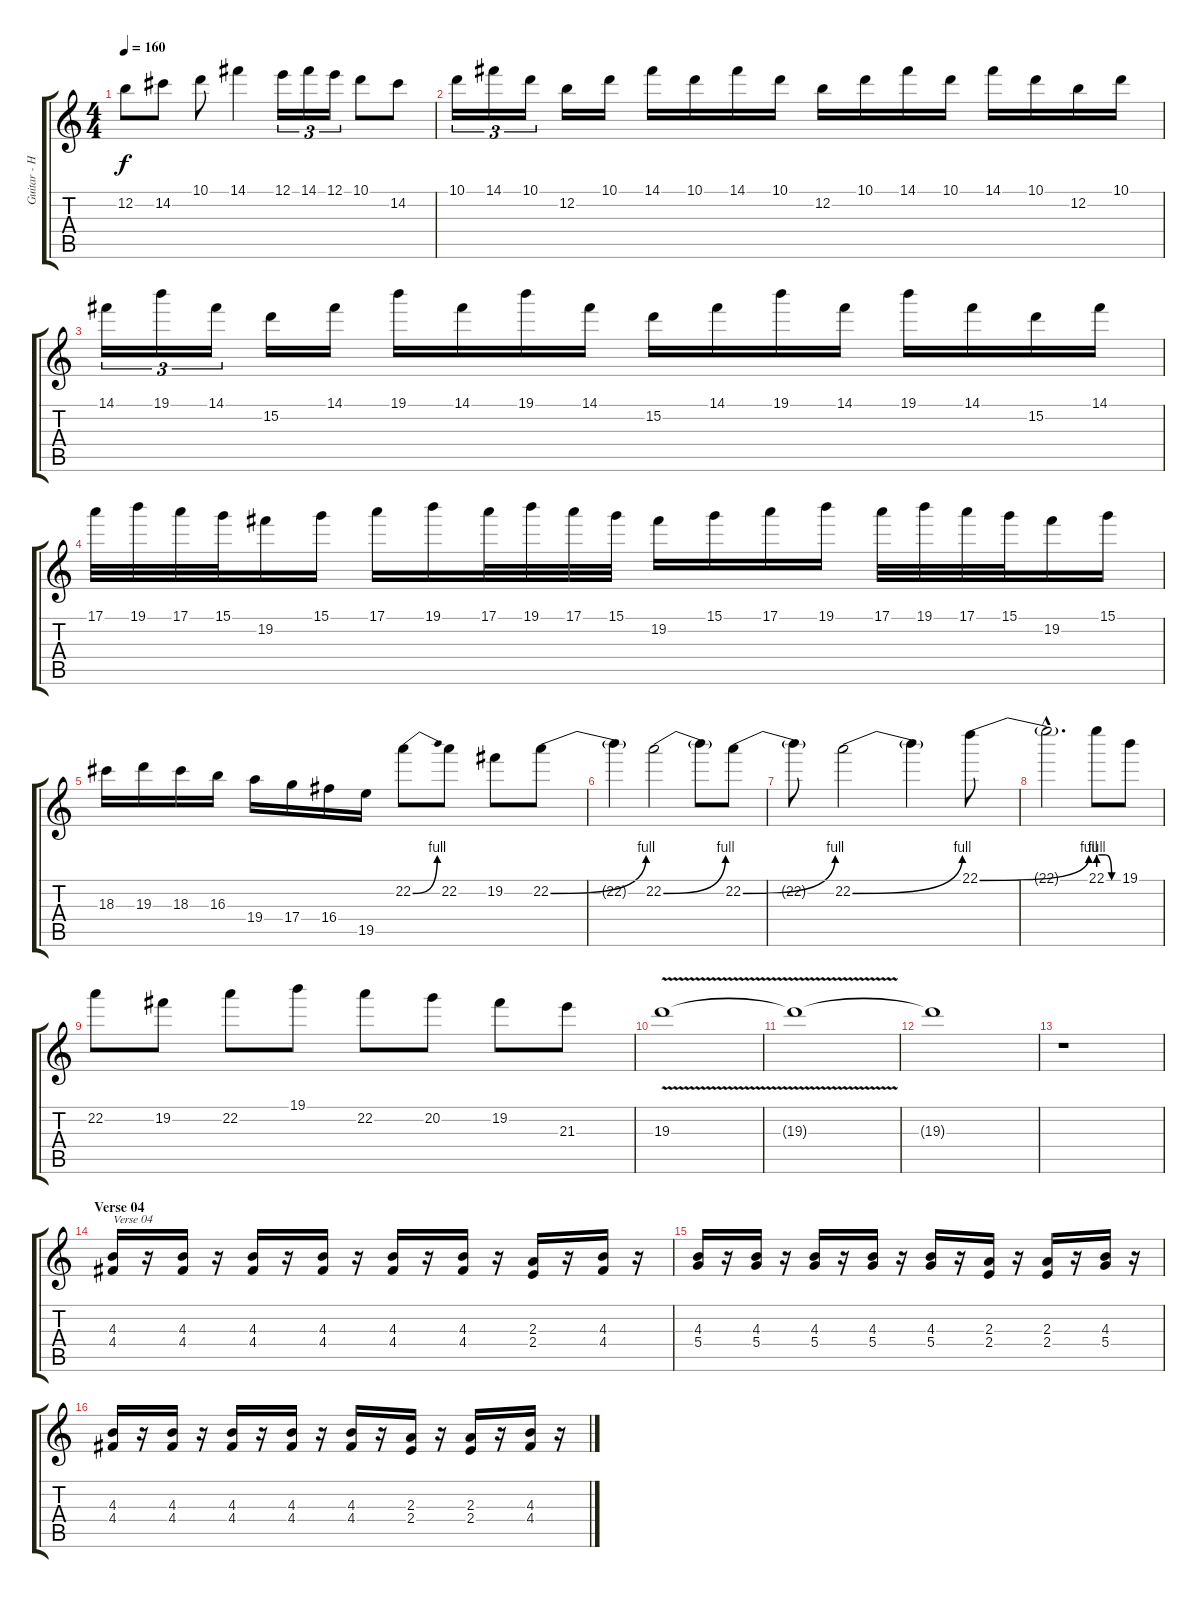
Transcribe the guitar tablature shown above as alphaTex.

\track ("Guitar - Henjo Richter" "Guitar - H") {instrument distortionguitar}
\staff {score tabs}
\tuning (E4 B3 G3 D3 A2 E2) {hide}
\ts (4 4)
\tempo 160
\clef g2
\ks c
12.2.8{dy f} 14.2.8 10.1.8 14.1.4 12.1.16{tu (3 2)} 14.1.16{tu (3 2)} 12.1.16{tu (3 2)} 10.1.8 14.2.8 |
10.1.16{tu (3 2)} 14.1.16{tu (3 2)} 10.1.16{tu (3 2)} 12.2.16 10.1.16 14.1.16 10.1.16 14.1.16 10.1.16 12.2.16 10.1.16 14.1.16 10.1.16 14.1.16 10.1.16 12.2.16 10.1.16 |
14.1.16{tu (3 2)} 19.1.16{tu (3 2)} 14.1.16{tu (3 2)} 15.2.16 14.1.16 19.1.16 14.1.16 19.1.16 14.1.16 15.2.16 14.1.16 19.1.16 14.1.16 19.1.16 14.1.16 15.2.16 14.1.16 |
17.1.32 19.1.32 17.1.32 15.1.32 19.2.16 15.1.16 17.1.16 19.1.16 17.1.32 19.1.32 17.1.32 15.1.32 19.2.16 15.1.16 17.1.16 19.1.16 17.1.32 19.1.32 17.1.32 15.1.32 19.2.16 15.1.16 |
18.3.16 19.3.16 18.3.16 16.3.16 19.4.16 17.4.16 16.4.16 19.5.16 22.2{be (bend 0 0 60 4)}.8 22.2.8 19.2.8 22.2{be (bend 0 0 60 4)}.8 |
22.2{t}.4 22.2{be (bend 0 0 60 4)}.2 22.2{t}.8 22.2{be (bend 0 0 60 4)}.8 |
22.2{t}.8 22.2{be (bend 0 0 60 4)}.2 22.2{t}.4 22.1{be (bend 0 0 60 4)}.8 |
22.1{hac t}.2{d} 22.1{be (custom 0 4 20 4 40 0 60 0)}.8 19.1.8 |
22.2.8 19.2.8 22.2.8 19.1.8 22.2.8 20.2.8 19.2.8 21.3.8 |
19.3{v}.1 |
19.3{t}.1{volume 0} |
19.3{t}.1 |
r.1{volume 13} |
\section ("" "Verse 04")
(4.3 4.4).16{txt "Verse 04"} r.16 (4.3 4.4).16 r.16 (4.3 4.4).16 r.16 (4.3 4.4).16 r.16 (4.3 4.4).16 r.16 (4.3 4.4).16 r.16 (2.3 2.4).16 r.16 (4.3 4.4).16 r.16 |
(4.3 5.4).16 r.16 (4.3 5.4).16 r.16 (4.3 5.4).16 r.16 (4.3 5.4).16 r.16 (4.3 5.4).16 r.16 (2.3 2.4).16 r.16 (2.3 2.4).16 r.16 (4.3 5.4).16 r.16 |
(4.3 4.4).16 r.16 (4.3 4.4).16 r.16 (4.3 4.4).16 r.16 (4.3 4.4).16 r.16 (4.3 4.4).16 r.16 (2.3 2.4).16 r.16 (2.3 2.4).16 r.16 (4.3 4.4).16 r.16
